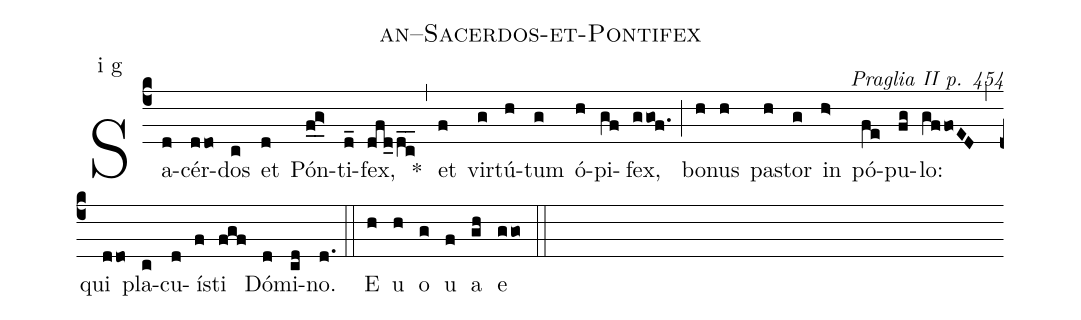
name: an--Sacerdos-et-Pontifex;
commentary: Praglia II p. 454;
annotation: i g;
%%
(c4) Sa(d)cér(ddo)dos(c) et(d) Pón(f_0g>_0)ti(d_)fex,(dfddc___) *(,) et(f) vir(g)tú(h)tum(g) ó(h)pi(gf)fex,(ggof.) (;) bo(h)nus(h) pa(h)stor(g) in(h>) pó(fe)pu(fg)lo:(gffoED) (,) qui(ddo) pla(c)cu(d)í(f)sti(fgf) Dó(d)mi(cd)no.(d.) (::) E(h) u(h) o(g) u(f) a(gh) e(ggo) (::)
